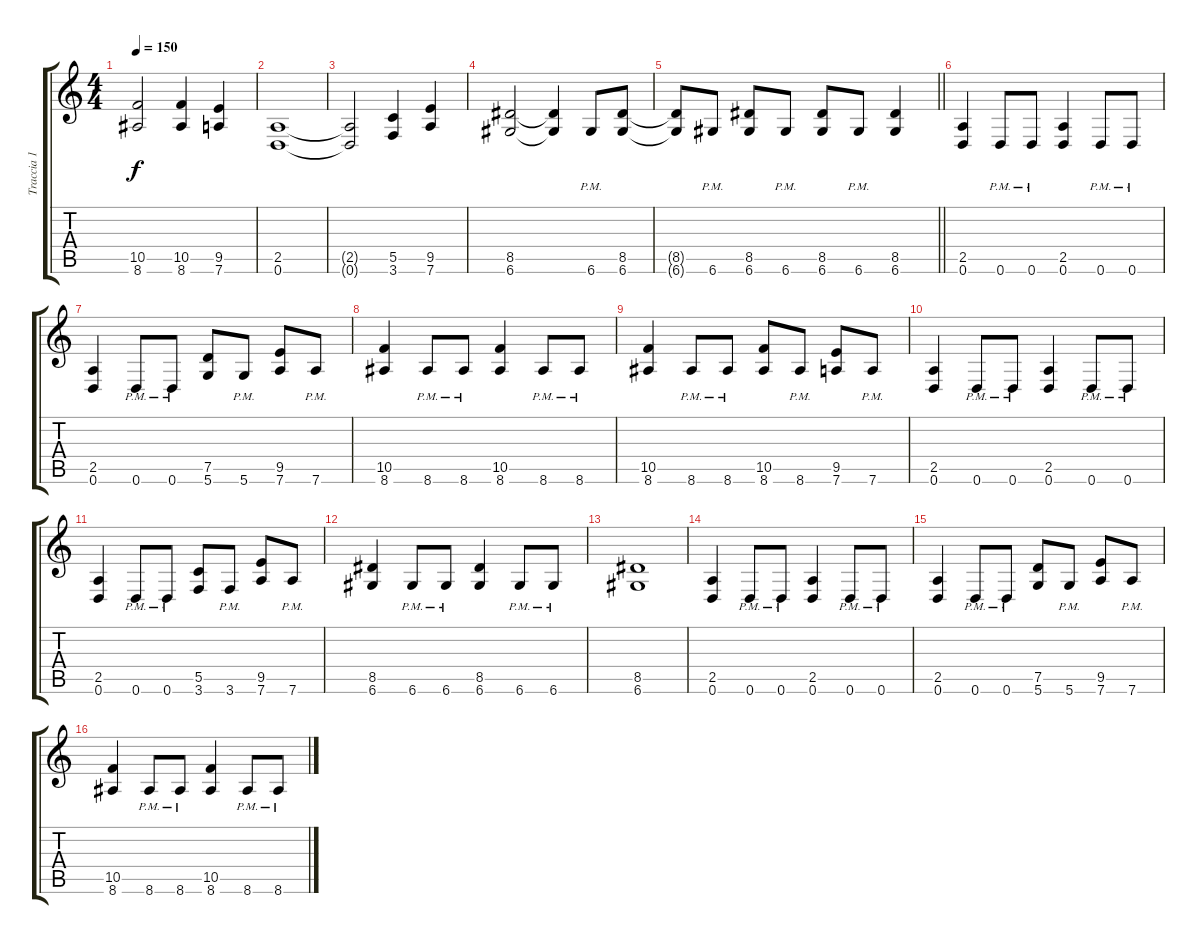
\track ("Traccia 1" "Traccia 1") {instrument distortionguitar}
\staff {score tabs}
\tuning (D4 A3 F3 C3 G2 D2) {hide}
\ts (4 4)
\tempo 150
\clef g2
\ks c
(10.5{t} 8.6{t}).2{dy f} (10.5 8.6).4 (9.5 7.6).4 |
(2.5 0.6).1 |
(2.5{t} 0.6{t}).2 (5.5 3.6).4 (9.5 7.6).4 |
(8.5 6.6).2 (8.5{t} 6.6{t}).4 6.6{pm}.8 (8.5 6.6).8 |
\barLineRight lightlight
(8.5{t} 6.6{t}).8 6.6{pm}.8 (8.5 6.6).8 6.6{pm}.8 (8.5 6.6).8 6.6{pm}.8 (8.5 6.6).4 |
\section ("" "")
(2.5 0.6).4 0.6{pm}.8 0.6{pm}.8 (2.5 0.6).4 0.6{pm}.8 0.6{pm}.8 |
(2.5 0.6).4 0.6{pm}.8 0.6{pm}.8 (7.5 5.6).8 5.6{pm}.8 (9.5 7.6).8 7.6{pm}.8 |
(10.5 8.6).4 8.6{pm}.8 8.6{pm}.8 (10.5 8.6).4 8.6{pm}.8 8.6{pm}.8 |
(10.5 8.6).4 8.6{pm}.8 8.6{pm}.8 (10.5 8.6).8 8.6{pm}.8 (9.5 7.6).8 7.6{pm}.8 |
(2.5 0.6).4 0.6{pm}.8 0.6{pm}.8 (2.5 0.6).4 0.6{pm}.8 0.6{pm}.8 |
(2.5 0.6).4 0.6{pm}.8 0.6{pm}.8 (5.5 3.6).8 3.6{pm}.8 (9.5 7.6).8 7.6{pm}.8 |
(8.5 6.6).4 6.6{pm}.8 6.6{pm}.8 (8.5 6.6).4 6.6{pm}.8 6.6{pm}.8 |
(8.5 6.6).1 |
(2.5 0.6).4{volume 0} 0.6{pm}.8 0.6{pm}.8 (2.5 0.6).4 0.6{pm}.8 0.6{pm}.8 |
(2.5 0.6).4 0.6{pm}.8 0.6{pm}.8 (7.5 5.6).8 5.6{pm}.8 (9.5 7.6).8 7.6{pm}.8 |
(10.5 8.6).4 8.6{pm}.8 8.6{pm}.8 (10.5 8.6).4 8.6{pm}.8 8.6{pm}.8
